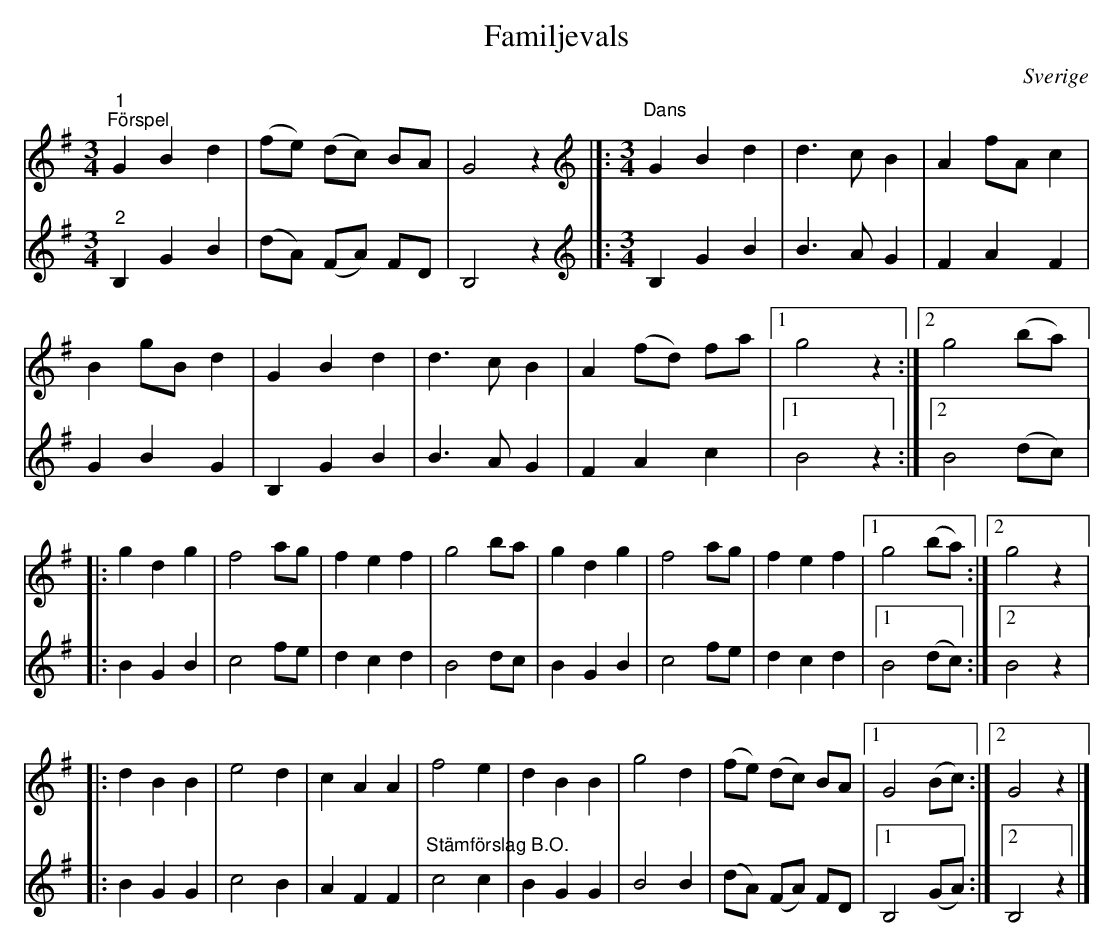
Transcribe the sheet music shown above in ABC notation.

X:1
T:Familjevals
O:Sverige
L:1/4
M:3/4
K:G
V:1
"^1""^Förspel" G B d | (f/e/) (d/c/) B/A/ | G2 z |]:[K:G][M:3/4][K:treble]"^Dans" G B d | d3/2 c/ B | A f/A/ c |
B g/B/ d | G B d | d3/2 c/ B | A (f/d/) f/a/ |1 g2 z :|2 g2 (b/a/) |:
g d g | f2 a/g/ | f e f | g2 b/a/ | g d g | f2 a/g/ | f e f |1 g2 (b/a/) :|2 g2 z |:
d B B | e2 d | c A A | f2 e | d B B | g2 d | (f/e/) (d/c/) B/A/ |1 G2 (B/c/) :|2 G2 z |]
V:2
"^2" B, G B | (d/A/) (F/A/) F/D/ | B,2 z |]:[K:G][M:3/4][K:treble] B, G B | B3/2 A/ G | F A F |
G B G | B, G B | B3/2 A/ G | F A c |1 B2 z :|2 B2 (d/c/) |: B G B | c2 f/e/ | d c d | B2 d/c/ |
B G B | c2 f/e/ | d c d |1 B2 (d/c/) :|2 B2 z |: B G G | c2 B | A F F | "^Stämförslag B.O." c2 c | B G G | B2 B |
(d/A/) (F/A/) F/D/ |1 B,2 (G/A/) :|2 B,2 z |]
